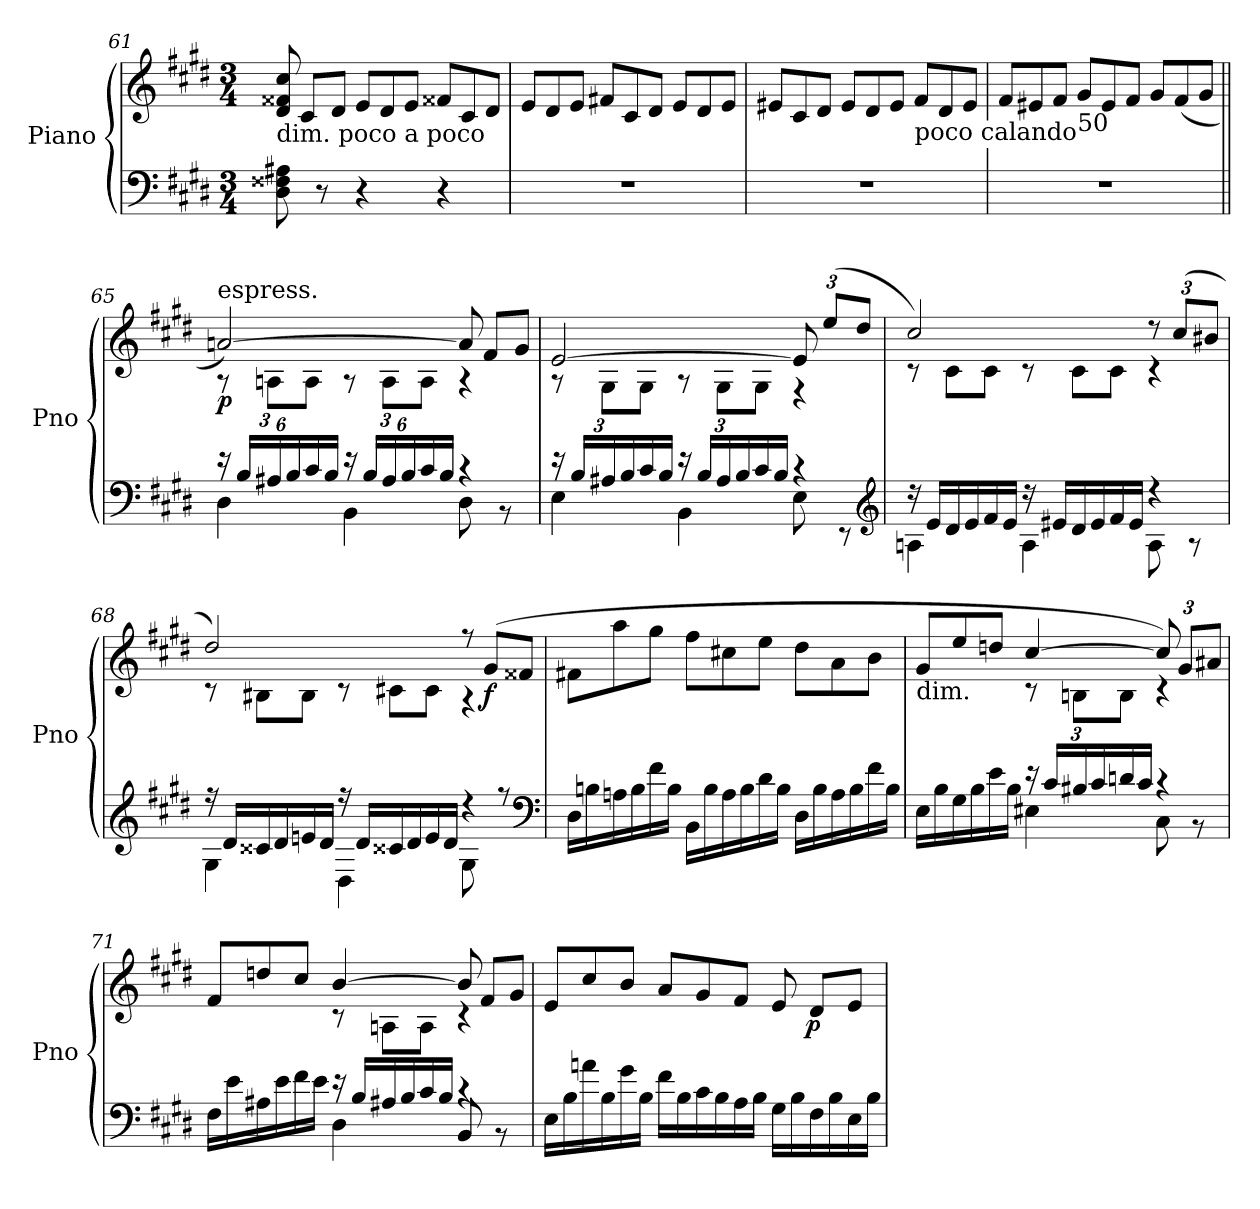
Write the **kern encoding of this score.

**kern	**kern	**dynam
*part1	*part1	*part1
*staff2	*staff1	*staff1/2
*I"Piano	*	*
*I'Pno	*	*
!!LO:LB:g=z
*clefF4	*clefG2	*
*k[f#c#g#d#]	*k[f#c#g#d#]	*
*E:	*E:	*
*M3/4	*M3/4	*
*	*Xtuplet	*
=61	=61	=61
!	!LO:TX:b:t=dim. poco a poco	!
8D#\ 8F##X\ 8A#X\	12d#/ 12f##X/ 12cc#/	.
.	12c#/L	.
8r	.	.
.	12d#/J	.
4r	12e/L	.
.	12d#/	.
.	12e/J	.
4r	12f##X/L	.
.	12c#/	.
.	12d#/J	.
=62	=62	=62
2.r	12e/L	.
.	12d#/	.
.	12e/J	.
.	12f#X/L	.
.	12c#/	.
.	12d#/J	.
.	12e/L	.
.	12d#/	.
.	12e/J	.
=63	=63	=63
2.r	12e#X/L	.
.	12c#/	.
.	12d#/J	.
.	12e#/L	.
.	12d#/	.
.	12e#/J	.
!	!LO:TX:b:t=poco calando	!
.	12f#/L	.
.	12d#/	.
.	12e#/J	.
=64	=64	=64
2.r	12f#/L	.
.	12e#X/	.
.	12f#/J	.
!	!LO:TX:b:t=50	!
.	12g#/L	.
.	12e#/	.
.	12f#/J	.
.	12g#/L	.
.	(12f#/	.
.	12g#/J	.
!!LO:LB:g=z
=65||	=65||	=65||
*	*^	*
*Xbrackettup	*	*tuplet	*
*^	*	*	*
*	*	*	*Xbrackettup	*
!	!	!LO:TX:a:t=espress.	!	!
!	!	!	!	!LO:DY:b
24re	4D#\	[2an/)	12rA	p
24B/LL	.	.	.	.
24A#X/	.	.	12An\L	.
24B/	.	.	.	.
24c#/	.	.	12A\J	.
24B/JJ	.	.	.	.
24re	4BB\	.	12rA	.
24B/LL	.	.	.	.
24A#/	.	.	12A\L	.
24B/	.	.	.	.
24c#/	.	.	12A\J	.
24B/JJ	.	.	.	.
4rc	8D#\	12a/]	4rA	.
.	.	12f#/L	.	.
.	8r	.	.	.
.	.	12g#/J	.	.
=66	=66	=66	=66	=66
*Xtuplet	*	*	*	*
24re	4E\	[2e/	12rA	.
24B/LL	.	.	.	.
24A#X/	.	.	12G#\L	.
24B/	.	.	.	.
24c#/	.	.	12G#\J	.
24B/JJ	.	.	.	.
24re	4BB\	.	12rA	.
24B/LL	.	.	.	.
24A#/	.	.	12G#\L	.
24B/	.	.	.	.
24c#/	.	.	12G#\J	.
24B/JJ	.	.	.	.
4rc	8E\	12e/]	4rF	.
.	.	(12ee/L	.	.
.	8r	.	.	.
.	.	12dd#/J	.	.
*clefG2	*	*	*	*
=67	=67	=67	=67	=67
*	*	*	*Xtuplet	*
24rdd	4An\	2cc#/)	12rc	.
24e/LL	.	.	.	.
24d#/	.	.	12c#\L	.
24e/	.	.	.	.
24f#/	.	.	12c#\J	.
24e/JJ	.	.	.	.
24rdd	4A\	.	12rc	.
24e#X/LL	.	.	.	.
24d#/	.	.	12c#\L	.
24e#/	.	.	.	.
24f#/	.	.	12c#\J	.
24e#/JJ	.	.	.	.
4r	8A\	12rdd	4rc	.
.	.	(12cc#/L	.	.
.	8rA	.	.	.
.	.	12b#X/J	.	.
!!LO:PB:g=z	!!
=68	=68	=68	=68	=68
24r	4G#\	2dd#/)	12rc	.
24d#/LL	.	.	.	.
24c##X/	.	.	12B#X\L	.
24d#/	.	.	.	.
24en/	.	.	12B#\J	.
24d#/JJ	.	.	.	.
24r	4D#\	.	12rc	.
24d#/LL	.	.	.	.
24c##X/	.	.	12c#X\L	.
24d#/	.	.	.	.
24e/	.	.	12c#\J	.
24d#/JJ	.	.	.	.
4r	8G#\	12r	4rA	.
!	!	!	!	!LO:DY:b
.	.	(12g#/L	.	f
.	8rff	.	.	.
.	.	12f##X/J	.	.
*v	*v	*	*	*
*	*v	*v	*
*clefF4	*	*
=69	=69	=69
24D#\LL	12f#X\L	.
24Bn\	.	.
24An\	12aa\	.
24B\	.	.
24f#\	12gg#\J	.
24B\JJ	.	.
24BB\LL	12ff#\L	.
24B\	.	.
24A\	12cc#X\	.
24B\	.	.
24d#\	12ee\J	.
24B\JJ	.	.
24D#\LL	12dd#\L	.
24B\	.	.
24A\	12a\	.
24B\	.	.
24f#\	12b\J	.
24B\JJ	.	.
!!LO:LB:g=z
=70	=70	=70
*^	*^	*
!	!	!LO:TX:b:t=dim.	!	!
24E\LL	4ryy	12g#/L	4ryy	.
24B\	.	.	.	.
24G#\	.	12ee/	.	.
24B\	.	.	.	.
24e\	.	12ddn/J	.	.
24B\JJ	.	.	.	.
24re	4E#X\	[4cc#/	12rc	.
24c#/LL	.	.	.	.
24B#X/	.	.	12Bn\L	.
24c#/	.	.	.	.
24dn/	.	.	12B\J	.
24c#/JJ	.	.	.	.
*	*	*tuplet	*	*
4rc	8C#\	12cc#/])	4rc	.
.	.	12g#/L	.	.
.	8rBB	.	.	.
.	.	12a#X/J	.	.
=71	=71	=71	=71	=71
*	*	*Xtuplet	*	*
24F#\LL	4ryy	12f#/L	4ryy	.
24e\	.	.	.	.
24A#X\	.	12ddn/	.	.
24e\	.	.	.	.
24f#\	.	12cc#/J	.	.
24e\JJ	.	.	.	.
24re	4D#\	[4b/	12rc	.
24B/LL	.	.	.	.
24A#X/	.	.	12An\L	.
24B/	.	.	.	.
24c#/	.	.	12A\J	.
24B/JJ	.	.	.	.
4rc	8BB/	12b/]	4rc	.
.	.	12f#/L	.	.
.	8rBB	.	.	.
.	.	12g#/J	.	.
*v	*v	*	*	*
*	*v	*v	*
!!LO:LB:g=z
=72	=72	=72
24E\LL	12e/L	.
24B\	.	.
24an\	12cc#/	.
24B\	.	.
24g#\	12b/J	.
24B\JJ	.	.
24f#\LL	12a/L	.
24B\	.	.
24c#\	12g#/	.
24B\	.	.
24A\	12f#/J	.
24B\JJ	.	.
24G#\LL	12e/	.
24B\	.	.
!	!	!LO:DY:b
24F#\	12d#/L	p
24B\	.	.
24E\	12e/J	.
24B\JJ	.	.
=	=	=
*-	*-	*-
